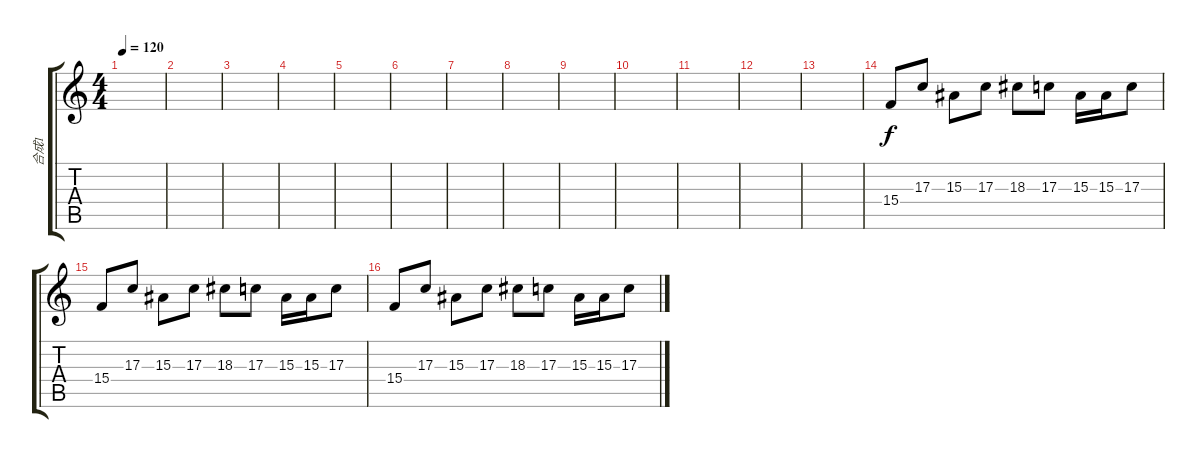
\track ("合成1" "合成1") {instrument altosax}
\staff {score tabs}
\tuning (E4 B3 G3 D3 A2 E2) {hide}
\ts (4 4)
\tempo 120
\clef g2
\ks c
|
|
|
|
|
|
|
|
|
|
|
|
|
15.4.8{volume 6 instrument lead6voice} 17.3.8 15.3.8 17.3.8 18.3.8 17.3.8 15.3.16 15.3.16 17.3.8 |
15.4.8 17.3.8 15.3.8 17.3.8 18.3.8 17.3.8 15.3.16 15.3.16 17.3.8 |
15.4.8 17.3.8 15.3.8 17.3.8 18.3.8 17.3.8 15.3.16 15.3.16 17.3.8
